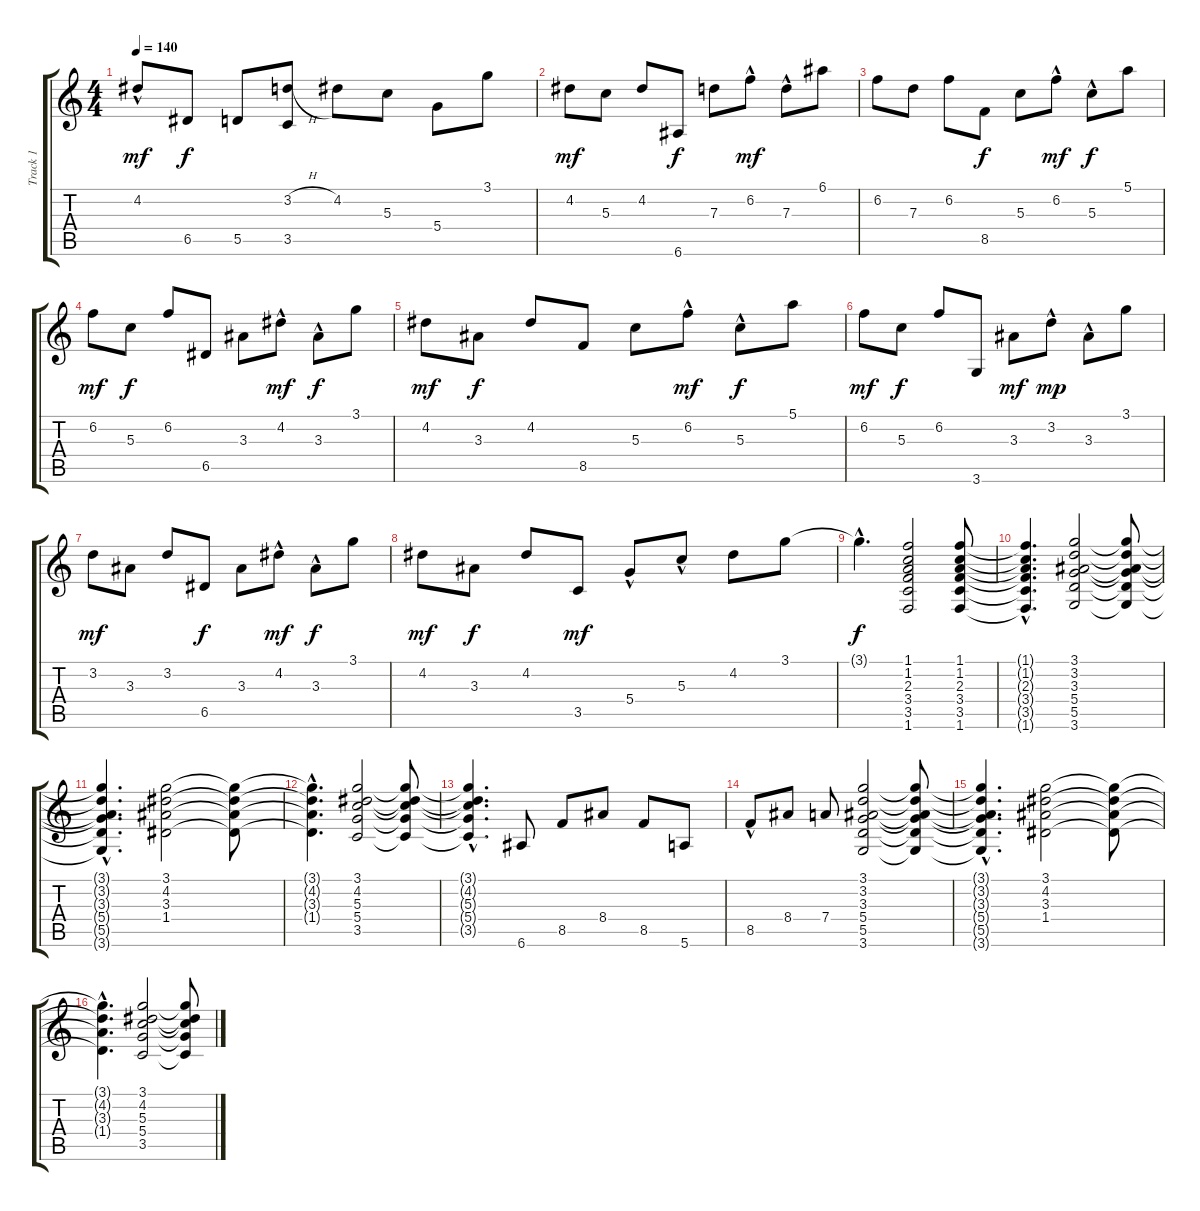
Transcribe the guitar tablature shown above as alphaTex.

\track ("Track 1" "Track 1") {instrument acousticguitarsteel}
\staff {score tabs}
\tuning (E4 B3 G3 D3 A2 E2) {hide}
\ts (4 4)
\tempo 140
\clef g2
\ks c
4.2{hac}.8{dy mf} 6.5.8{dy f} 5.5.8 (3.2{h} 3.5).8 4.2.8 5.3.8 5.4.8 3.1.8 |
4.2.8{dy mf} 5.3.8 4.2.8 6.6.8{dy f} 7.3.8 6.2{hac}.8{dy mf} 7.3{hac}.8 6.1.8 |
6.2.8 7.3.8 6.2.8 8.5.8{dy f} 5.3.8 6.2{hac}.8{dy mf} 5.3{hac}.8{dy f} 5.1.8 |
6.2.8{dy mf} 5.3.8{dy f} 6.2.8 6.5.8 3.3.8 4.2{hac}.8{dy mf} 3.3{hac}.8{dy f} 3.1.8 |
4.2.8{dy mf} 3.3.8{dy f} 4.2.8 8.5.8 5.3.8 6.2{hac}.8{dy mf} 5.3{hac}.8{dy f} 5.1.8 |
6.2.8{dy mf} 5.3.8{dy f} 6.2.8 3.6.8 3.3.8{dy mf} 3.2{hac}.8{dy mp} 3.3{hac}.8 3.1.8 |
3.2.8{dy mf} 3.3.8 3.2.8 6.5.8{dy f} 3.3.8 4.2{hac}.8{dy mf} 3.3{hac}.8{dy f} 3.1.8 |
4.2.8{dy mf} 3.3.8{dy f} 4.2.8 3.5.8{dy mf} 5.4{hac}.8 5.3{hac}.8 4.2.8 3.1.8 |
3.1{hac t}.4{d dy f} (1.1 1.2 2.3 3.4 3.5 1.6).2 (1.1 1.2 2.3 3.4 3.5 1.6).8 |
(1.1{hac t} 1.2{hac t} 2.3{hac t} 3.4{hac t} 3.5{hac t} 1.6{hac t}).4{d} (3.1 3.2 3.3 5.4 5.5 3.6).2 (3.1{t} 3.2{t} 3.3{t} 5.4{t} 5.5{t} 3.6{t}).8 |
(3.1{hac t} 3.2{hac t} 3.3{hac t} 5.4{hac t} 5.5{hac t} 3.6{hac t}).4{d} (3.1 4.2 3.3 1.4).2 (3.1{t} 4.2{t} 3.3{t} 1.4{t}).8 |
(3.1{hac t} 4.2{hac t} 3.3{hac t} 1.4{hac t}).4{d} (3.1 4.2 5.3 5.4 3.5).2 (3.1{t} 4.2{t} 5.3{t} 5.4{t} 3.5{t}).8 |
(3.1{hac t} 4.2{hac t} 5.3{hac t} 5.4{hac t} 3.5{hac t}).4{d} 6.6.8 8.5.8 8.4.8 8.5.8 5.6.8 |
8.5{hac}.8 8.4.8 7.4.8 (3.1 3.2 3.3 5.4 5.5 3.6).2 (3.1{t} 3.2{t} 3.3{t} 5.4{t} 5.5{t} 3.6{t}).8 |
(3.1{hac t} 3.2{hac t} 3.3{hac t} 5.4{hac t} 5.5{hac t} 3.6{hac t}).4{d} (3.1 4.2 3.3 1.4).2 (3.1{t} 4.2{t} 3.3{t} 1.4{t}).8 |
(3.1{hac t} 4.2{hac t} 3.3{hac t} 1.4{hac t}).4{d} (3.1 4.2 5.3 5.4 3.5).2 (3.1{t} 4.2{t} 5.3{t} 5.4{t} 3.5{t}).8
